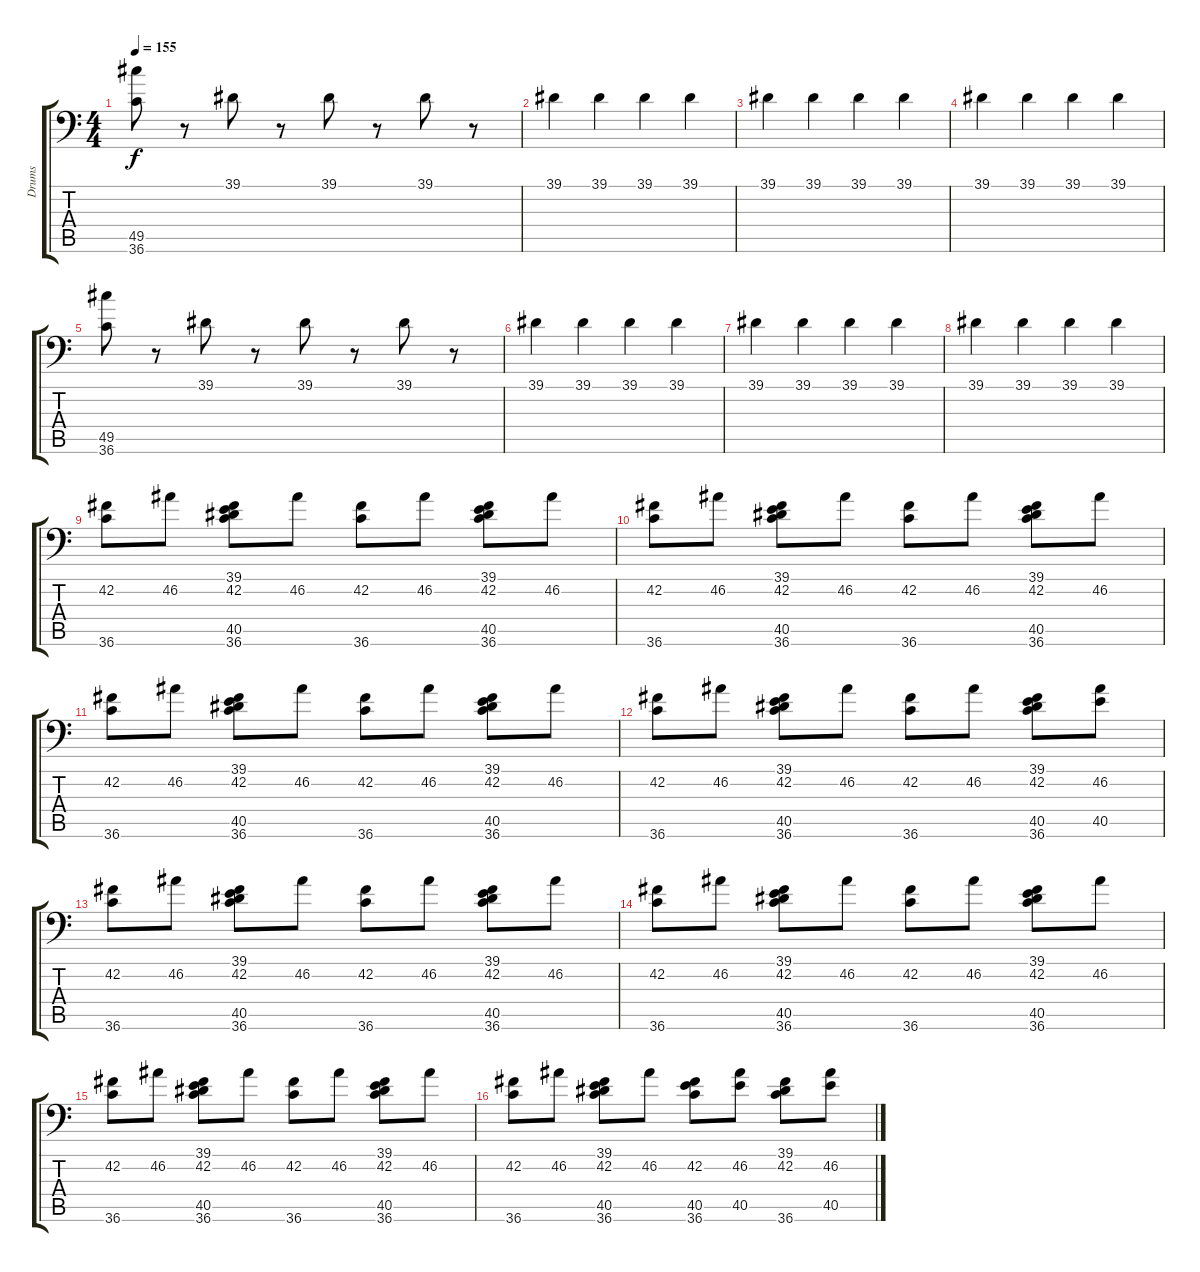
\track ("Drums" "Drums") {instrument acousticgrandpiano}
\staff {score tabs}
\tuning (C-1 C-1 C-1 C-1 C-1 C-1) {hide}
\ts (4 4)
\tempo 155
\clef f4
\ks c
(49.5 36.6).8{dy f} r.8 39.1.8 r.8 39.1.8 r.8 39.1.8 r.8 |
39.1.4 39.1.4 39.1.4 39.1.4 |
39.1.4 39.1.4 39.1.4 39.1.4 |
39.1.4 39.1.4 39.1.4 39.1.4 |
(49.5 36.6).8 r.8 39.1.8 r.8 39.1.8 r.8 39.1.8 r.8 |
39.1.4 39.1.4 39.1.4 39.1.4 |
39.1.4 39.1.4 39.1.4 39.1.4 |
39.1.4 39.1.4 39.1.4 39.1.4 |
(42.2 36.6).8 46.2.8 (39.1 42.2 40.5 36.6).8 46.2.8 (42.2 36.6).8 46.2.8 (39.1 42.2 40.5 36.6).8 46.2.8 |
(42.2 36.6).8 46.2.8 (39.1 42.2 40.5 36.6).8 46.2.8 (42.2 36.6).8 46.2.8 (39.1 42.2 40.5 36.6).8 46.2.8 |
(42.2 36.6).8 46.2.8 (39.1 42.2 40.5 36.6).8 46.2.8 (42.2 36.6).8 46.2.8 (39.1 42.2 40.5 36.6).8 46.2.8 |
(42.2 36.6).8 46.2.8 (39.1 42.2 40.5 36.6).8 46.2.8 (42.2 36.6).8 46.2.8 (39.1 42.2 40.5 36.6).8 (46.2 40.5).8 |
(42.2 36.6).8 46.2.8 (39.1 42.2 40.5 36.6).8 46.2.8 (42.2 36.6).8 46.2.8 (39.1 42.2 40.5 36.6).8 46.2.8 |
(42.2 36.6).8 46.2.8 (39.1 42.2 40.5 36.6).8 46.2.8 (42.2 36.6).8 46.2.8 (39.1 42.2 40.5 36.6).8 46.2.8 |
(42.2 36.6).8 46.2.8 (39.1 42.2 40.5 36.6).8 46.2.8 (42.2 36.6).8 46.2.8 (39.1 42.2 40.5 36.6).8 46.2.8 |
(42.2 36.6).8 46.2.8 (39.1 42.2 40.5 36.6).8 46.2.8 (42.2 40.5 36.6).8 (46.2 40.5).8 (39.1 42.2 36.6).8 (46.2 40.5).8
